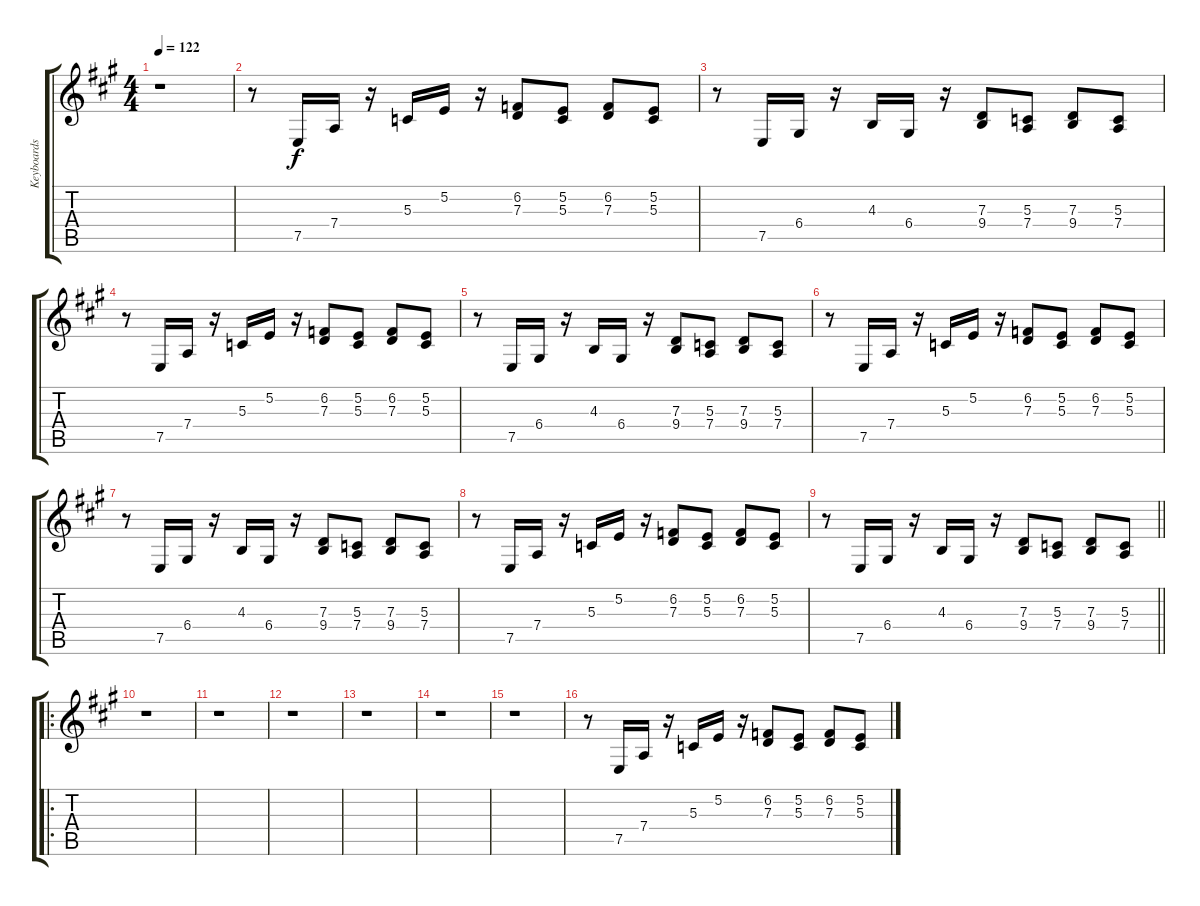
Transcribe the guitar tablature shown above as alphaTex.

\track ("Keyboards" "Keyboards") {instrument drawbarorgan}
\staff {score tabs}
\tuning (E4 B3 G3 D3 A2 E2) {hide}
\ts (4 4)
\tempo 122
\clef g2
\ks a
r.1{dy f instrument drawbarorgan} |
r.8 7.5.16 7.4.16 r.16 5.3.16 5.2.16 r.16 (6.2 7.3).8 (5.2 5.3).8 (6.2 7.3).8 (5.2 5.3).8 |
r.8 7.5.16 6.4.16 r.16 4.3.16 6.4.16 r.16 (7.3 9.4).8 (5.3 7.4).8 (7.3 9.4).8 (5.3 7.4).8 |
r.8 7.5.16 7.4.16 r.16 5.3.16 5.2.16 r.16 (6.2 7.3).8 (5.2 5.3).8 (6.2 7.3).8 (5.2 5.3).8 |
r.8 7.5.16 6.4.16 r.16 4.3.16 6.4.16 r.16 (7.3 9.4).8 (5.3 7.4).8 (7.3 9.4).8 (5.3 7.4).8 |
r.8 7.5.16 7.4.16 r.16 5.3.16 5.2.16 r.16 (6.2 7.3).8 (5.2 5.3).8 (6.2 7.3).8 (5.2 5.3).8 |
r.8 7.5.16 6.4.16 r.16 4.3.16 6.4.16 r.16 (7.3 9.4).8 (5.3 7.4).8 (7.3 9.4).8 (5.3 7.4).8 |
r.8 7.5.16 7.4.16 r.16 5.3.16 5.2.16 r.16 (6.2 7.3).8 (5.2 5.3).8 (6.2 7.3).8 (5.2 5.3).8 |
\barLineRight lightlight
r.8 7.5.16 6.4.16 r.16 4.3.16 6.4.16 r.16 (7.3 9.4).8 (5.3 7.4).8 (7.3 9.4).8 (5.3 7.4).8 |
\ro
r.1 |
r.1 |
r.1 |
r.1 |
r.1 |
r.1 |
r.8 7.5.16 7.4.16 r.16 5.3.16 5.2.16 r.16 (6.2 7.3).8 (5.2 5.3).8 (6.2 7.3).8 (5.2 5.3).8
